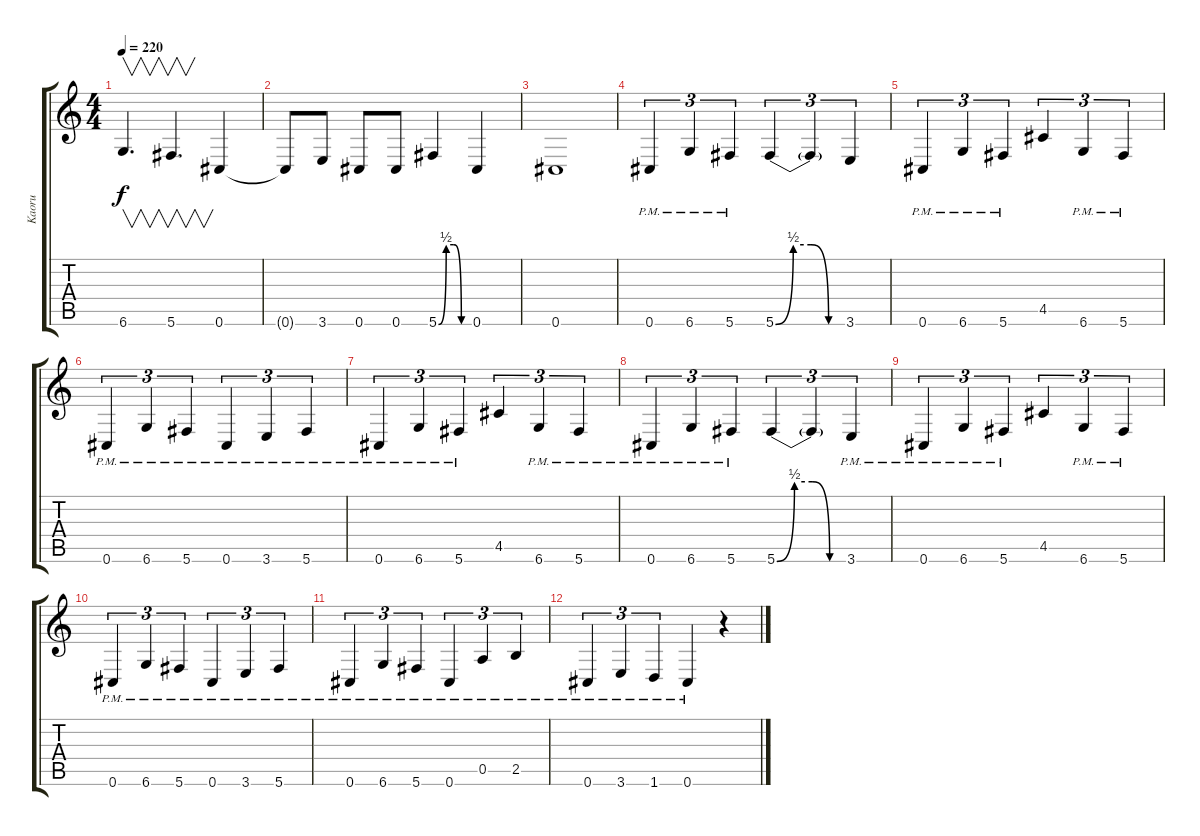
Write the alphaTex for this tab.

\track ("Kaoru" "Kaoru") {instrument distortionguitar}
\staff {score tabs}
\tuning (D4 B3 G3 D3 A2 Db2) {hide}
\ts (4 4)
\tempo 220
\clef g2
\ks c
6.6.4{v d dy f} 5.6.4{v d} 0.6.4 |
0.6{t}.8 3.6.8 0.6.8 0.6.8 5.6{be (custom 0 0 15 2 30 2 45 0 60 0)}.4 0.6.4 |
0.6.1 |
0.6{pm}.4{tu (3 2)} 6.6{pm}.4{tu (3 2)} 5.6{pm}.4{tu (3 2)} 5.6{be (custom 0 0 15 2 30 2 45 0 60 0)}.4{tu (3 2)} 5.6{t}.4{tu (3 2)} 3.6.4{tu (3 2)} |
0.6{pm}.4{tu (3 2)} 6.6{pm}.4{tu (3 2)} 5.6{pm}.4{tu (3 2)} 4.5.4{tu (3 2)} 6.6{pm}.4{tu (3 2)} 5.6{pm}.4{tu (3 2)} |
0.6{pm}.4{tu (3 2)} 6.6{pm}.4{tu (3 2)} 5.6{pm}.4{tu (3 2)} 0.6{pm}.4{tu (3 2)} 3.6{pm}.4{tu (3 2)} 5.6{pm}.4{tu (3 2)} |
0.6{pm}.4{tu (3 2)} 6.6{pm}.4{tu (3 2)} 5.6{pm}.4{tu (3 2)} 4.5.4{tu (3 2)} 6.6{pm}.4{tu (3 2)} 5.6{pm}.4{tu (3 2)} |
0.6{pm}.4{tu (3 2)} 6.6{pm}.4{tu (3 2)} 5.6{pm}.4{tu (3 2)} 5.6{be (custom 0 0 15 2 30 2 45 0 60 0)}.4{tu (3 2)} 5.6{t}.4{tu (3 2)} 3.6{pm}.4{tu (3 2)} |
0.6{pm}.4{tu (3 2)} 6.6{pm}.4{tu (3 2)} 5.6{pm}.4{tu (3 2)} 4.5.4{tu (3 2)} 6.6{pm}.4{tu (3 2)} 5.6{pm}.4{tu (3 2)} |
0.6{pm}.4{tu (3 2)} 6.6{pm}.4{tu (3 2)} 5.6{pm}.4{tu (3 2)} 0.6{pm}.4{tu (3 2)} 3.6{pm}.4{tu (3 2)} 5.6{pm}.4{tu (3 2)} |
0.6{pm}.4{tu (3 2)} 6.6{pm}.4{tu (3 2)} 5.6{pm}.4{tu (3 2)} 0.6{pm}.4{tu (3 2)} 0.5{pm}.4{tu (3 2)} 2.5{pm}.4{tu (3 2)} |
0.6{pm}.4{tu (3 2)} 3.6{pm}.4{tu (3 2)} 1.6{pm}.4{tu (3 2)} 0.6{pm}.4 r.4
